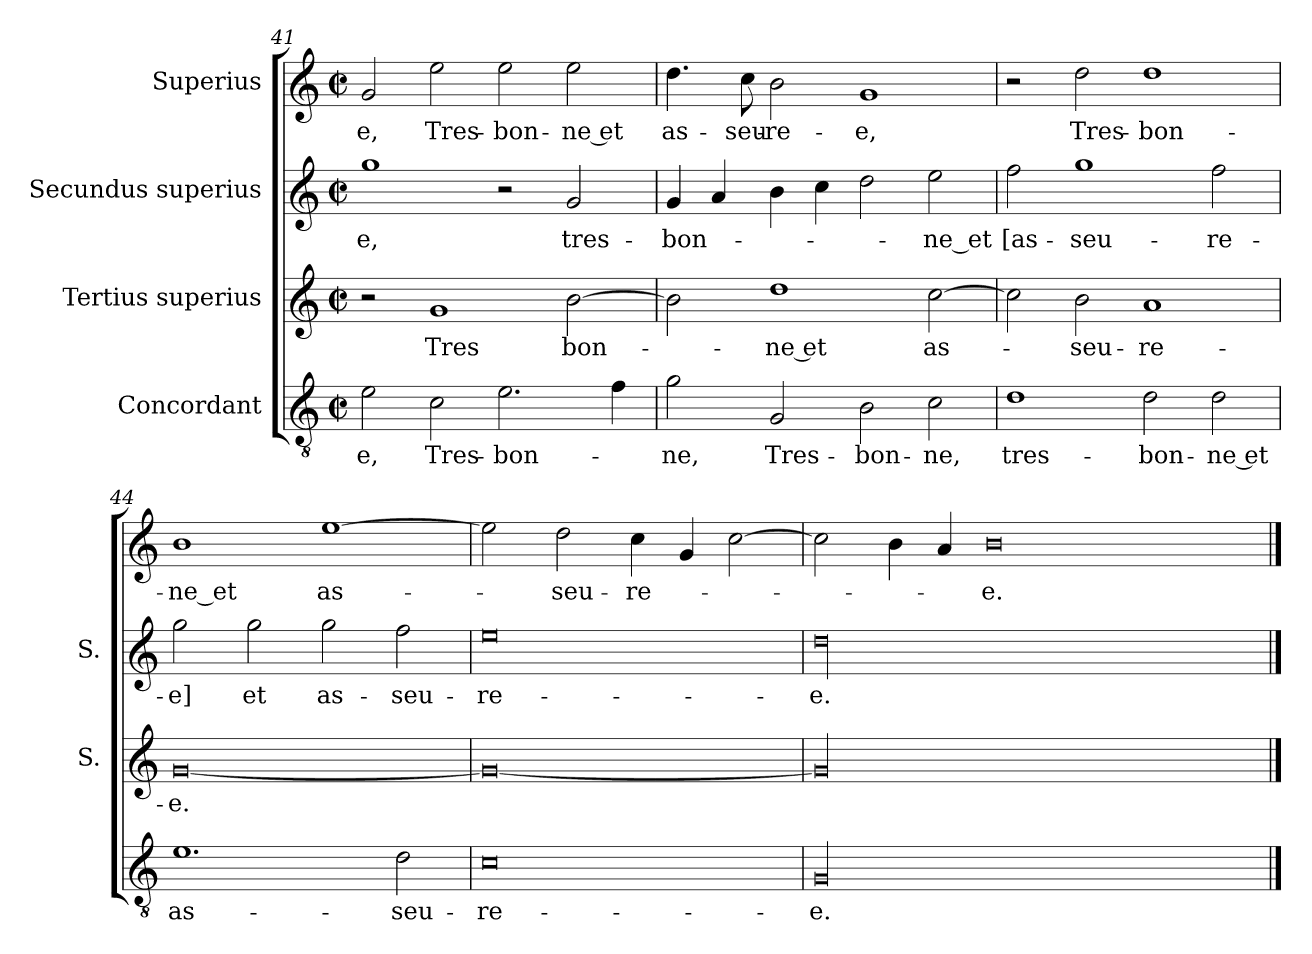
**kern	**text	**kern	**text	**kern	**text	**kern	**text
*part4	*part4	*part3	*part3	*part2	*part2	*part1	*part1
*staff4	*staff4	*staff3	*staff3	*staff2	*staff2	*staff1	*staff1
*I"Concordant	*	*I"Tertius superius	*	*I"Secundus superius	*	*I"Superius	*
*	*	*I'S.	*	*I'S.	*	*	*
*clefGv2	*	*clefG2	*	*clefG2	*	*clefG2	*
*ITrd7c12	*	*	*	*	*	*	*
*k[]	*	*k[]	*	*k[]	*	*k[]	*
*C:	*	*C:	*	*C:	*	*C:	*
*M2/2	*	*M2/2	*	*M2/2	*	*M2/2	*
*met(c|)	*	*met(c|)	*	*met(c|)	*	*met(c|)	*
=41	=41	=41	=41	=41	=41	=41	=41
2E\	-e,	2r	.	1gg\	-e,	2g/	-e,
2C\	Tres-	1g/	Tres	.	.	2ee\	Tres-
2.E\	-bon-	.	.	2r	.	2ee\	-bon-
.	.	[2b\	bon-	2g/	tres-	2ee\	-ne et
4F\	.	.	.	.	.	.	.
=42	=42	=42	=42	=42	=42	=42	=42
2G\	-ne,	2b\]	.	4g/	-bon-	4.dd\	as-
.	.	.	.	4a/	.	.	.
.	.	.	.	.	.	8cc\	-seu-
2GG/	Tres-	1dd\	-ne et	4b\	.	2b\	-re-
.	.	.	.	4cc\	.	.	.
2BB\	-bon-	.	.	2dd\	.	1g/	-e,
2C\	-ne,	[2cc\	as-	2ee\	-ne_et	.	.
!!LO:LB:g=z
=43	=43	=43	=43	=43	=43	=43	=43
1D\	tres-	2cc\]	.	2ff\	[as-	2r	.
.	.	2b\	-seu-	1gg\	-seu-	2dd\	Tres-
2D\	-bon-	1a/	-re-	.	.	1dd\	bon-
2D\	-ne et	.	.	2ff\	-re-	.	.
=44	=44	=44	=44	=44	=44	=44	=44
1.E\	as-	[0g/	-e.	2gg\	-e]	1b\	-ne_et
.	.	.	.	2gg\	et	.	.
.	.	.	.	2gg\	as-	[1ee\	as-
2D\	-seu-	.	.	2ff\	-seu-	.	.
=45	=45	=45	=45	=45	=45	=45	=45
0C\	-re-	0g/_	.	0ee\	-re-	2ee\]	.
.	.	.	.	.	.	2dd\	-seu-
.	.	.	.	.	.	4cc\	-re-
.	.	.	.	.	.	4g/	.
.	.	.	.	.	.	[2cc\	.
=46	=46	=46	=46	=46	=46	=46	=46
00GG/	-e.	00g/]	.	00dd\	-e.	2cc\]	.
.	.	.	.	.	.	4b\	.
.	.	.	.	.	.	4a/	.
.	.	.	.	.	.	0b\	-e.
.	.	.	.	.	.	1ryy	.
==	==	==	==	==	==	==	==
*-	*-	*-	*-	*-	*-	*-	*-
